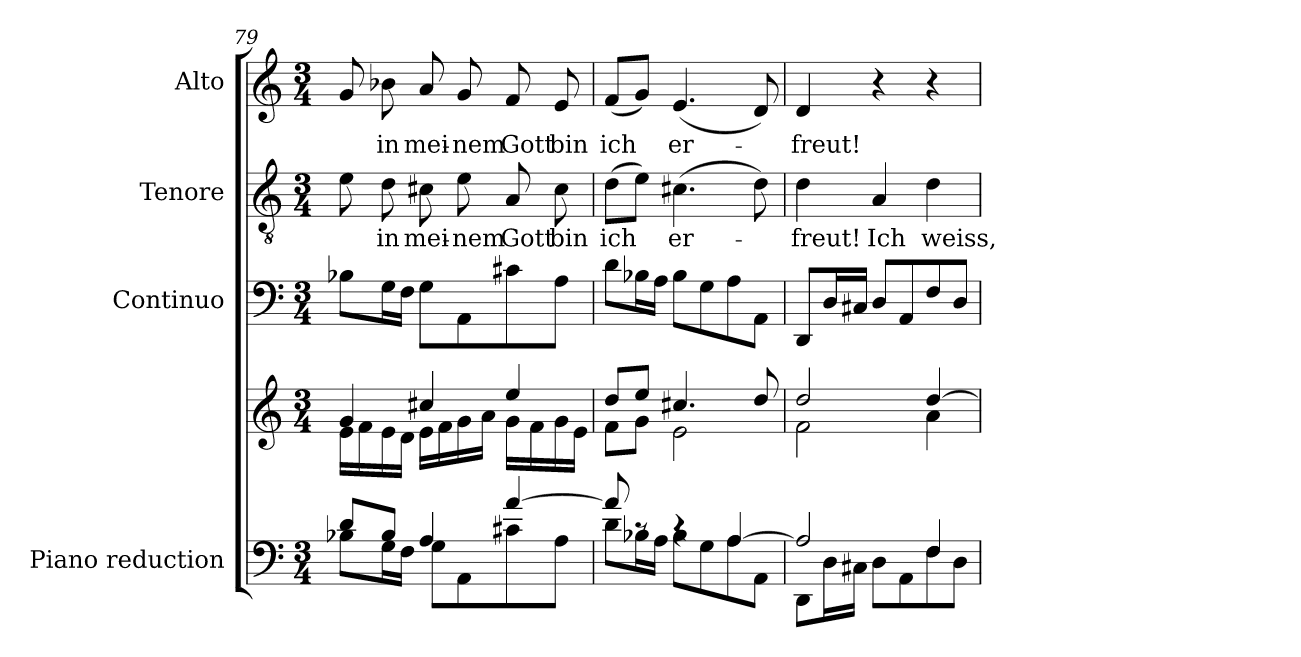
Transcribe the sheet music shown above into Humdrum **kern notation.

**kern	**kern	**kern	**kern	**text	**kern	**text
*part4	*part4	*part3	*part2	*part2	*part1	*part1
*staff5	*staff4	*staff3	*staff2	*staff2	*staff1	*staff1
*I"Piano reduction	*	*I"Continuo	*I"Tenore	*	*I"Alto	*
*I'Pno	*	*	*	*	*	*
*clefF4	*clefG2	*clefF4	*clefGv2	*	*clefG2	*
*k[]	*k[]	*k[]	*k[]	*	*k[]	*
*M3/4	*M3/4	*M3/4	*M3/4	*	*M3/4	*
=79	=79	=79	=79	=79	=79	=79
*^	*^	*	*	*	*	*
8d/L	8B-X\L	4g/	16e\LL	8B-X\L	8e\	.	8g/	.
.	.	.	16f\	.	.	.	.	.
!	!	!	!	!	!	!LO:LY:b	!	!LO:LY:b
8B-/J	16G\L	.	16e\	16G\L	8d\	in	8b-X\	in
.	16F\JJ	.	16d\JJ	16F\JJ	.	.	.	.
!	!	!	!	!	!	!LO:LY:b	!	!LO:LY:b
4A/	8G\L	4cc#X/	16e\LL	8G\L	8c#X\	mei-	8a/	mei-
.	.	.	16f\	.	.	.	.	.
!	!	!	!	!	!	!LO:LY:b	!	!LO:LY:b
.	8AA\	.	16g\	8AA\	8e\	-nem	8g/	-nem
.	.	.	16a\JJ	.	.	.	.	.
!	!	!	!	!	!	!LO:LY:b	!	!LO:LY:b
[4a/	8c#X\	4ee/	16g\LL	8c#X\	8A/	Gott	8f/	Gott
.	.	.	16f\	.	.	.	.	.
!	!	!	!	!	!	!LO:LY:b	!	!LO:LY:b
.	8A\J	.	16g\	8A\J	8c#\	bin	8e/	bin
.	.	.	16e\JJ	.	.	.	.	.
=80	=80	=80	=80	=80	=80	=80	=80	=80
!	!	!	!	!	!	!LO:LY:b	!	!LO:LY:b
8a/]	8d\L	8dd/L	8f\L	8d\L	(>8d\L	ich	(<8f/L	ich
8rc	16B-X\L	8ee/J	8g\J	16B-X\L	8e\J)	.	8g/J)	.
.	16A\JJ	.	.	16A\JJ	.	.	.	.
!	!	!	!	!	!	!LO:LY:b	!	!LO:LY:b
4rc	8B-\L	4.cc#X/	2e\	8B-\L	(>4.c#X\	er-	(<4.e/	er-
.	8G\	.	.	8G\	.	.	.	.
[4A/	8A\	.	.	8A\	.	.	.	.
.	8AA\J	8dd/	.	8AA\J	8d\)	.	8d/)	.
=81	=81	=81	=81	=81	=81	=81	=81	=81
!	!	!	!	!	!	!LO:LY:b	!	!LO:LY:b
2A/]	8DD\L	2dd/	2f\	8DD/L	4d\	-freut!	4d/	-freut!
.	16D\L	.	.	16D/L	.	.	.	.
.	16C#X\JJ	.	.	16C#X/JJ	.	.	.	.
!	!	!	!	!	!	!LO:LY:b	!	!
.	8D\L	.	.	8D/L	4A/	Ich	4r	.
.	8AA\	.	.	8AA/	.	.	.	.
!	!	!	!	!	!	!LO:LY:b	!	!
4F/	8F\	[4dd/	4a\	8F/	4d\	weiss,	4r	.
.	8D\J	.	.	8D/J	.	.	.	.
*v	*v	*	*	*	*	*	*	*
*	*v	*v	*	*	*	*	*
=	=	=	=	=	=	=
*-	*-	*-	*-	*-	*-	*-
